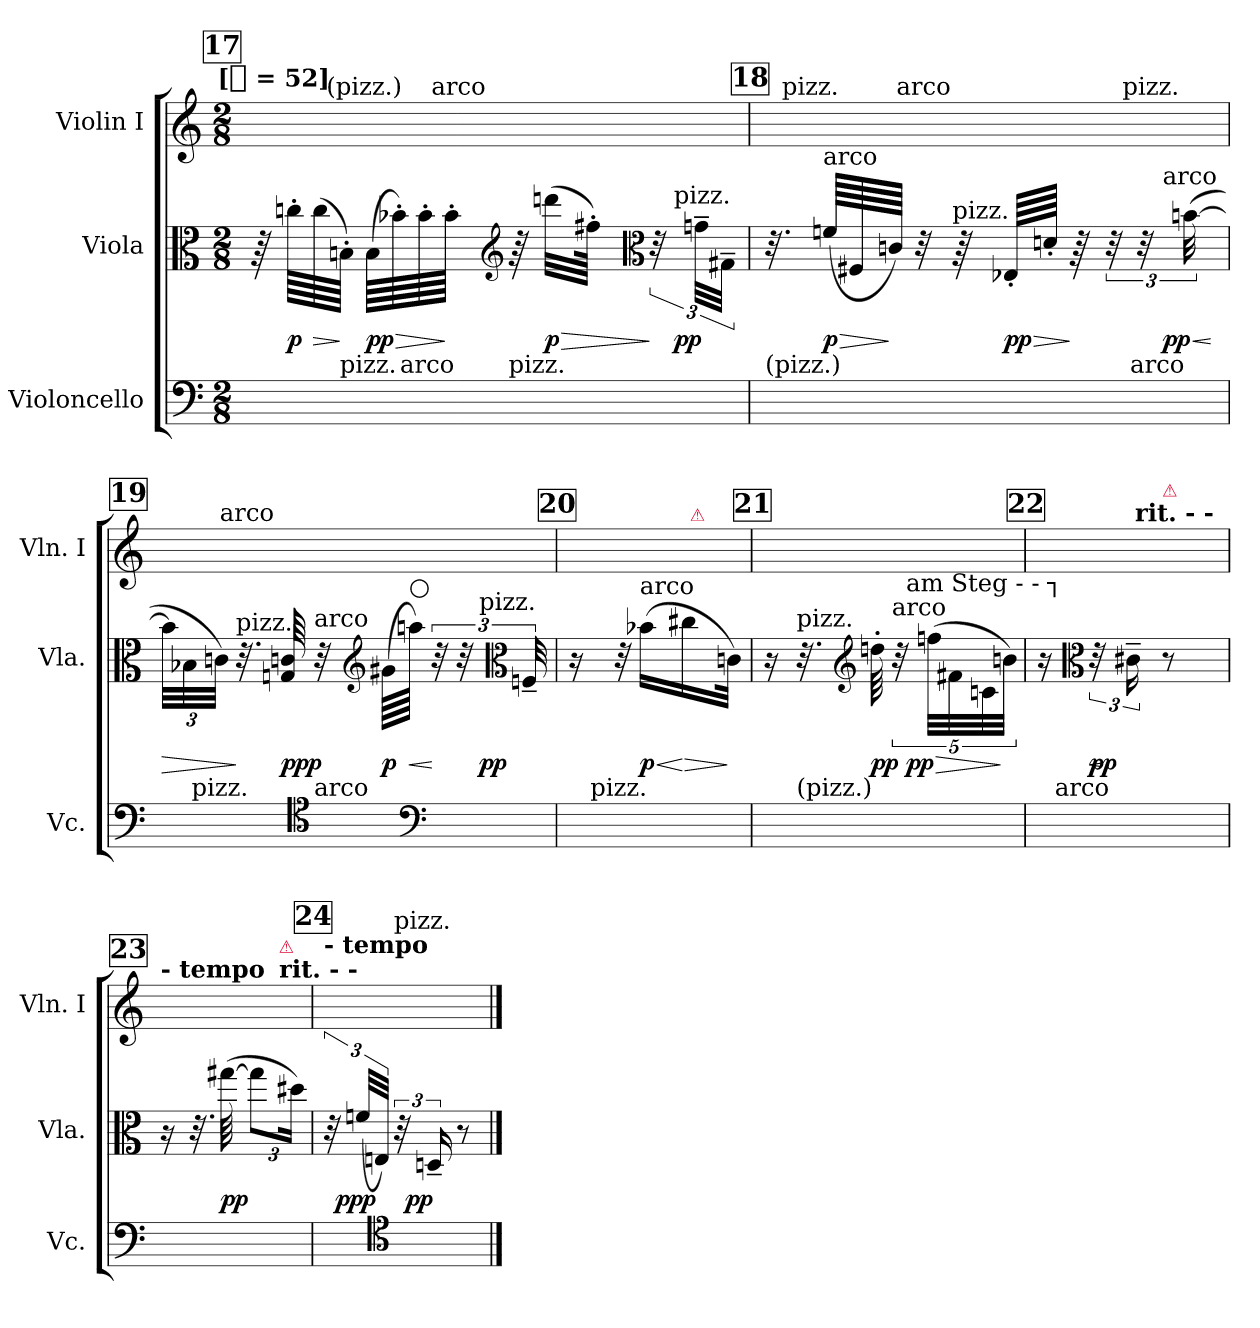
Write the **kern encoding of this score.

**kern	**kern	**dynam	**kern
*part3	*part2	*part2	*part1
*staff3	*staff2	*staff2	*staff1
*I"Violoncello	*I"Viola	*	*I"Violin I
*I'Vc.	*I'Vla.	*	*I'Vln. I
*clefF4	*clefC3	*	*clefG2
*k[]	*k[]	*	*k[]
*C:	*C:	*	*C:
!!LO:TX:omd:t=[[16th] = 52]
*M2/8	*M2/8	*	*M2/8
*MM13	*MM13	*	*MM13
!!LO:REH:place=s1:t=17
=17	=17	=17	=17
32.ryy	64r	.	48ryy
.	64ccn'LLLL	p	.
.	.	.	48ryy
!	!	!LO:HP:b	!
.	(64cc	>	.
!	!	!	!LO:TX:a:t=(pizz.)
.	.	.	48ryy
!LO:TX:a:t=pizz.	!	!	!
64ryy	64Bn'JJJJ)	]	.
!	!	!LO:HP:b	!
48ryy	(64BLLLL	> pp	48ryy
.	64b-X')	.	.
!LO:TX:a:t=arco	!	!	!
24ryy	.	.	48ryy
.	64b-'	.	.
!	!	!	!LO:TX:a:t=arco
.	.	.	48ryy
.	64b-'JJJJ	]	.
*	*clefG2	*	*
!LO:TX:a:t=pizz.	!	!	!
48ryy	64r	.	24ryy
!	!	!LO:HP:b	!
.	(32dddnLLL	> p	.
48ryy	.	.	.
48ryy	.	.	48ryy
.	64ff#X'JJJk)	.	.
*	*clefC3	*	*
16ryy	48r	]	64ryy
.	.	.	64ryy
!	!LO:TX:a:t=pizz.	!	!
.	48gn~"LLL	pp	.
.	.	.	64ryy
.	48G#X~"JJJ	.	.
.	.	.	64ryy
!!LO:REH:place=s1:t=18
=18	=18	=18	=18
!LO:TX:a:t=(pizz.)	!	!	!
48ryy	32.r	.	64ryy
!	!	!	!LO:TX:a:t=pizz.
.	.	.	64ryy
48ryy	.	.	.
.	.	.	64ryy
48ryy	.	.	.
!	!LO:TX:a:t=arco	!	!
!	!	!LO:HP:b	!
.	(64fnLLLL	> p	64ryy
64ryy	64F#X	.	48ryy
64ryy	64cnJJJJ)	]	.
!	!	!	!LO:TX:a:t=arco
.	.	.	48ryy
64ryy	32r	.	.
.	.	.	48ryy
64ryy	.	.	.
!	!LO:TX:a:t=pizz.	!	!
32.ryy	64r	.	24ryy
!	!	!LO:HP:b	!
.	64E-X'"LLLL	> pp	.
.	64dn'"JJJJ	.	.
.	.	.	48ryy
64ryy	64r	]	.
48ryy	48r	.	64ryy
!	!	!	!LO:TX:a:t=pizz.
.	.	.	64ryy
!LO:TX:a:t=arco	!	!	!
24ryy	48r	.	.
.	.	.	64ryy
!	!LO:TX:a:t=arco	!	!
!	!	!LO:HP:b	!
.	([48bn	< pp	.
.	.	.	64ryy
.	.	[	.
!!LO:REH:place=s1:t=19
=19	=19	=19	=19
!	!	!LO:HP:b	!
32ryy	48bLLL]	>	32.ryy
.	48B-X	.	.
!LO:TX:a:t=pizz.	!	!	!
64ryy	.	.	.
.	48cnJJJ)	.	.
!	!	!	!LO:TX:a:t=arco
64ryy	.	.	64ryy
!	!LO:TX:a:t=pizz.	!	!
16ryy	32.r	]	48ryy
.	.	.	48ryy
.	.	.	48ryy
.	64Gn" 64cn"	ppp	.
*clefC4	*	*	*
!	!LO:TX:a:t=arco	!	!
!LO:TX:a:t=arco	!	!	!
48ryy	32r	.	32.ryy
48ryy	.	.	.
*	*clefG2	*	*
.	(64g#XLLLL	p	.
48ryy	.	.	.
!	!LO:TX:a:t=○	!	!
!	!	!LO:HP:b	!
.	64aanJJJJ)	<	64ryy
*clefF4	*	*	*
48ryy	48r	[	32.ryy
24ryy	48r	.	.
*	*clefC3	*	*
!	!LO:TX:a:t=pizz.	!	!
.	48Fn~"	pp	.
.	.	.	64ryy
!!LO:REH:place=s1:t=20
=20	=20	=20	=20
32ryy	16r	.	48ryy
.	.	.	48ryy
!LO:TX:a:t=pizz.	!	!	!
64ryy	.	.	.
.	.	.	48ryy
64ryy	.	.	.
48ryy	32r	.	16ryy
48ryy	.	.	.
!	!LO:TX:a:t=arco	!	!
!	!	!LO:HP:b	!
.	(16b-XLL	< p	.
48ryy	.	.	.
16ryy	.	.	48ryy
.	.	.	48ryy
!	!	!LO:HP:n=1:b	!
.	16cc#X	[ >	.
*	*	*	*8va
!	!	!	!LO:TX:a:color=crimson:t=⚠
.	.	.	48ryy
*	*	*	*X8va
64ryy	.	.	48ryy
64ryy	.	.	.
.	.	.	48ryy
64ryy	32cnJJk)	]	.
.	.	.	48ryy
64ryy	.	.	.
!!LO:REH:place=s1:t=21
=21	=21	=21	=21
16ryy	16r	.	32ryy
.	.	.	32ryy
!	!LO:TX:a:t=pizz.	!	!
!LO:TX:a:t=(pizz.)	!	!	!
48ryy	32.r	.	16ryy
48ryy	.	.	.
48ryy	.	.	.
*	*clefG2	*	*
.	64ddn'"	pp	.
!	!LO:TX:a:t=arco	!	!
24ryy	40r	.	8ryy
!	!LO:TX:a:t=am Steg - - ┐	!	!
!	!	!LO:HP:b	!
.	(40ffn\LLL	> pp	.
24ryy	.	.	.
.	40f#X	.	.
.	40cn	.	.
24ryy	.	.	.
.	40bnJJJ)	]	.
!!LO:REH:place=s1:t=22
=22	=22	=22	=22
48ryy	16r	.	32.ryy
!LO:TX:a:t=arco	!	!	!
24ryy	.	.	.
.	.	.	64ryy
*	*clefC3	*	*
!	!	!LO:HP:b	!
24ryy	48r	< pp	48ryy
.	24c#X~	[	96ryy
!	!	!	!LO:TX:a:B:t=rit. -    -
.	.	.	32ryy
48ryy	.	.	.
!	!	!	!LO:TX:a:color=crimson:t=⚠
8ryy	8r	.	16ryy
.	.	.	16ryy
!!LO:REH:place=s1:t=23
=23	=23	=23	=23
!	!	!	!LO:TX:a:B:t=-   tempo
32ryy	16r	.	16ryy
32ryy	.	.	.
32ryy	32.r	.	48ryy
.	.	.	48ryy
32ryy	.	.	.
.	.	.	48ryy
.	([64gg#X	pp	.
32ryy	12gg#L]	.	16ryy
32ryy	.	.	.
!	!	!	!LO:TX:a:B:t=rit. -    -
!	!	!	!LO:TX:a:color=crimson:t=⚠
32ryy	.	.	32ryy
.	24dd#XJk)	.	.
32ryy	.	.	32ryy
!!LO:REH:place=s1:t=24
=24	=24	=24	=24
!	!	!	!LO:TX:a:B:t=-     tempo
16ryy	48r	.	16ryy
.	(48fnLLL	ppp	.
.	48EnJJJ)	.	.
*clefC4	*	*	*
!	!	!	!LO:TX:a:t=pizz.
32.ryy	48r	.	32ryy
.	24Dn~	pp	.
.	.	.	32ryy
64ryy	.	.	.
8ryy	8r	.	8ryy
==	==	==	==
*-	*-	*-	*-
